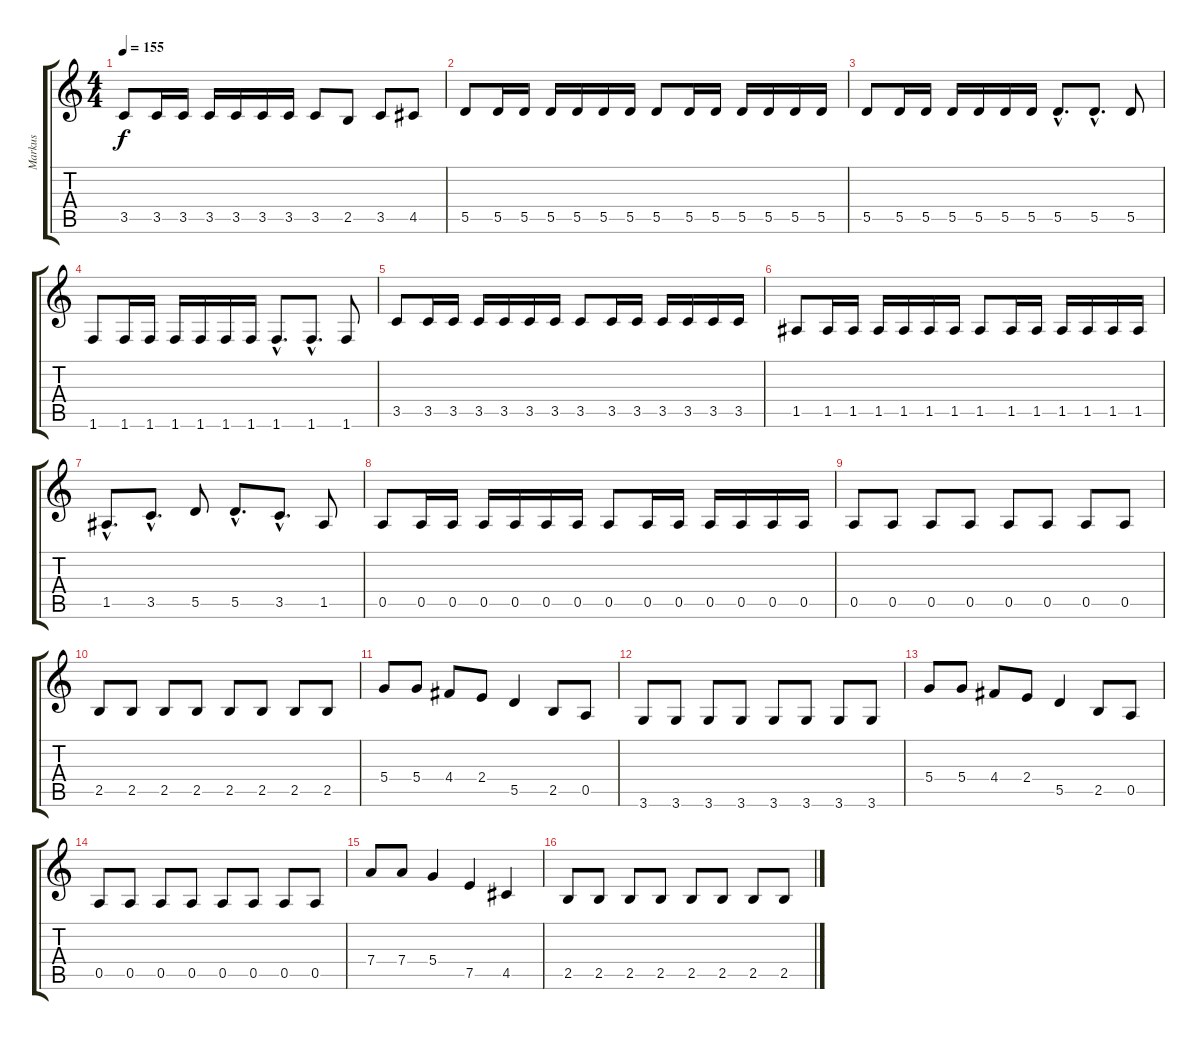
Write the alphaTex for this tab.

\track ("Markus" "Markus") {instrument electricbassfinger}
\staff {score tabs}
\tuning (E4 B3 G3 D3 A2 E2) {hide}
\ts (4 4)
\tempo 155
\clef g2
\ks c
3.5.8{dy f} 3.5.16 3.5.16 3.5.16 3.5.16 3.5.16 3.5.16 3.5.8 2.5.8 3.5.8 4.5.8 |
5.5.8 5.5.16 5.5.16 5.5.16 5.5.16 5.5.16 5.5.16 5.5.8 5.5.16 5.5.16 5.5.16 5.5.16 5.5.16 5.5.16 |
5.5.8 5.5.16 5.5.16 5.5.16 5.5.16 5.5.16 5.5.16 5.5{hac}.8{d} 5.5{hac}.8{d} 5.5.8 |
1.6.8 1.6.16 1.6.16 1.6.16 1.6.16 1.6.16 1.6.16 1.6{hac}.8{d} 1.6{hac}.8{d} 1.6.8 |
3.5.8 3.5.16 3.5.16 3.5.16 3.5.16 3.5.16 3.5.16 3.5.8 3.5.16 3.5.16 3.5.16 3.5.16 3.5.16 3.5.16 |
1.5.8 1.5.16 1.5.16 1.5.16 1.5.16 1.5.16 1.5.16 1.5.8 1.5.16 1.5.16 1.5.16 1.5.16 1.5.16 1.5.16 |
1.5{hac}.8{d} 3.5{hac}.8{d} 5.5.8 5.5{hac}.8{d} 3.5{hac}.8{d} 1.5.8 |
0.5.8 0.5.16 0.5.16 0.5.16 0.5.16 0.5.16 0.5.16 0.5.8 0.5.16 0.5.16 0.5.16 0.5.16 0.5.16 0.5.16 |
0.5.8 0.5.8 0.5.8 0.5.8 0.5.8 0.5.8 0.5.8 0.5.8 |
2.5.8 2.5.8 2.5.8 2.5.8 2.5.8 2.5.8 2.5.8 2.5.8 |
5.4.8 5.4.8 4.4.8 2.4.8 5.5.4 2.5.8 0.5.8 |
3.6.8 3.6.8 3.6.8 3.6.8 3.6.8 3.6.8 3.6.8 3.6.8 |
5.4.8 5.4.8 4.4.8 2.4.8 5.5.4 2.5.8 0.5.8 |
0.5.8 0.5.8 0.5.8 0.5.8 0.5.8 0.5.8 0.5.8 0.5.8 |
7.4.8 7.4.8 5.4.4 7.5.4 4.5.4 |
2.5.8 2.5.8 2.5.8 2.5.8 2.5.8 2.5.8 2.5.8 2.5.8
